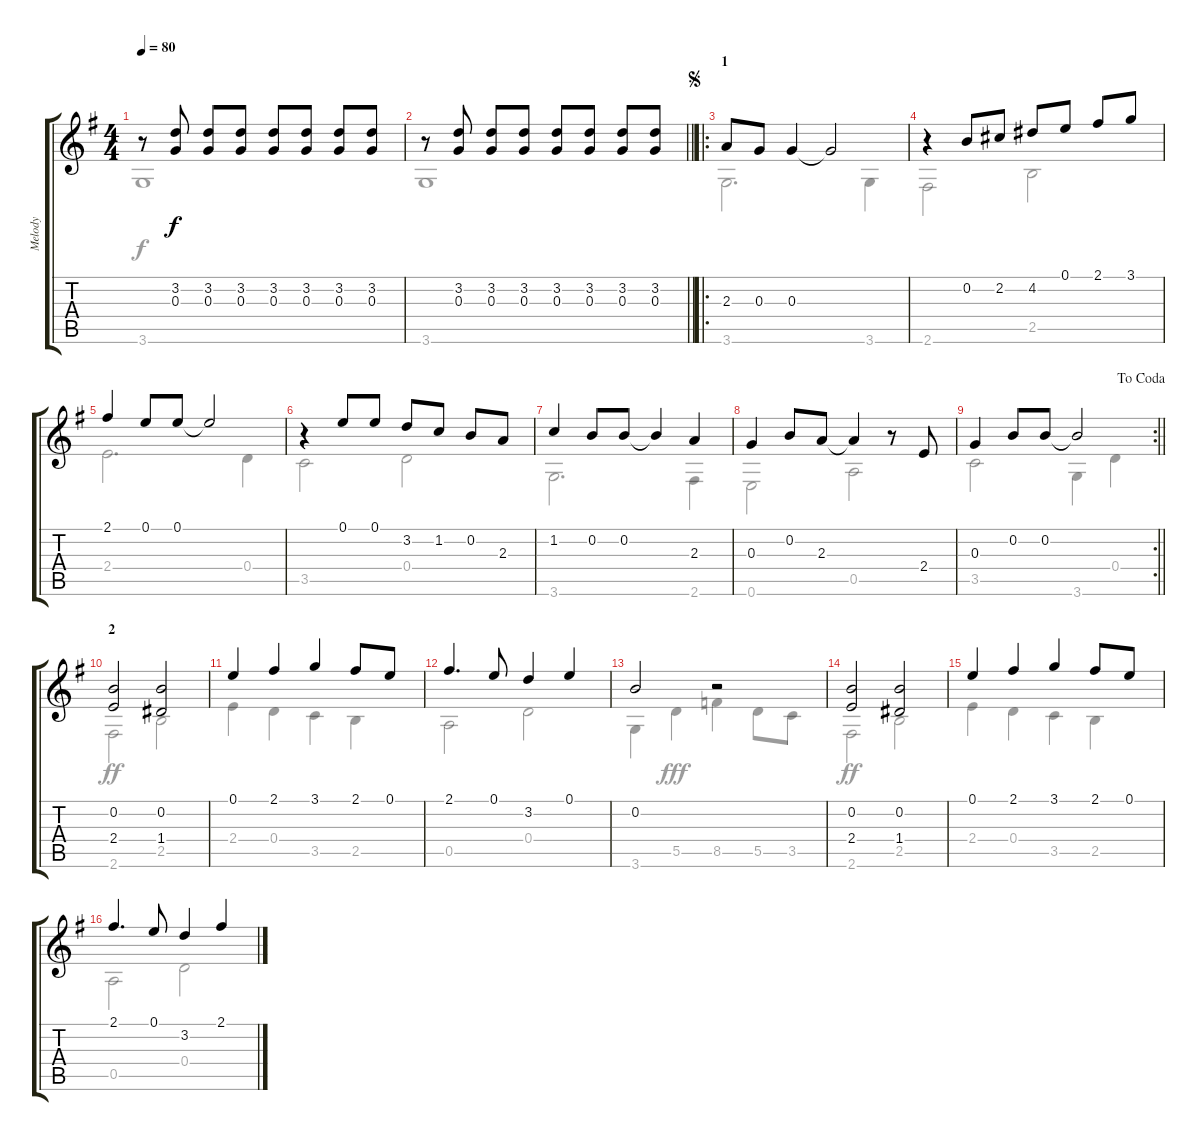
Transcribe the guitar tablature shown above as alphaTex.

\track ("Melody" "Melody") {instrument acousticguitarnylon}
\staff {score tabs}
\tuning (E4 B3 G3 D3 A2 E2) {hide}
\voice
\ts (4 4)
\tempo 80
\clef g2
\ks g
r.8{dy f instrument acousticguitarnylon} (3.2 0.3).8 (3.2 0.3).8 (3.2 0.3).8 (3.2 0.3).8 (3.2 0.3).8 (3.2 0.3).8 (3.2 0.3).8 |
\barLineRight lightlight
r.8 (3.2 0.3).8 (3.2 0.3).8 (3.2 0.3).8 (3.2 0.3).8 (3.2 0.3).8 (3.2 0.3).8 (3.2 0.3).8 |
\ro
\section ("" "1")
\jump segno
2.3.8 0.3.8 0.3.4 0.3{t}.2 |
r.4 0.2.8 2.2.8 4.2.8 0.1.8 2.1.8 3.1.8 |
2.1.4 0.1.8 0.1.8 0.1{t}.2 |
r.4 0.1.8 0.1.8 3.2.8 1.2.8 0.2.8 2.3.8 |
1.2.4 0.2.8 0.2.8 0.2{t}.4 2.3.4 |
0.3.4 0.2.8 2.3.8 2.3{t}.4 r.8 2.4.8 |
\rc 2
\jump dacoda
\barLineRight lightlight
0.3.4 0.2.8 0.2.8 0.2{t}.2 |
\section ("" "2")
(0.2 2.4).2 (0.2 1.4).2 |
0.1.4 2.1.4 3.1.4 2.1.8 0.1.8 |
2.1.4{d} 0.1.8 3.2.4 0.1.4 |
0.2.2 r.2 |
(0.2 2.4).2 (0.2 1.4).2 |
0.1.4 2.1.4 3.1.4 2.1.8 0.1.8 |
2.1.4{d} 0.1.8 3.2.4 2.1.4
\voice
\clef g2
\ottava regular
\simile none
\ks g
3.6.1{dy f} |
\barLineRight lightlight
3.6.1 |
3.6.2{d} 3.6.4 |
2.6.2 2.5.2 |
2.4.2{d} 0.4.4 |
3.5.2 0.4.2 |
3.6.2{d} 2.6.4 |
0.6.2 0.5.2 |
\barLineRight lightlight
3.5.2 3.6.4 0.4.4 |
2.6.2{dy ff} 2.5.2 |
2.4.4 0.4.4 3.5.4 2.5.4 |
0.5.2 0.4.2 |
3.6.4 5.5.4{dy fff} 8.5.4 5.5.8 3.5.8 |
2.6.2{dy ff} 2.5.2 |
2.4.4 0.4.4 3.5.4 2.5.4 |
0.5.2 0.4.2
